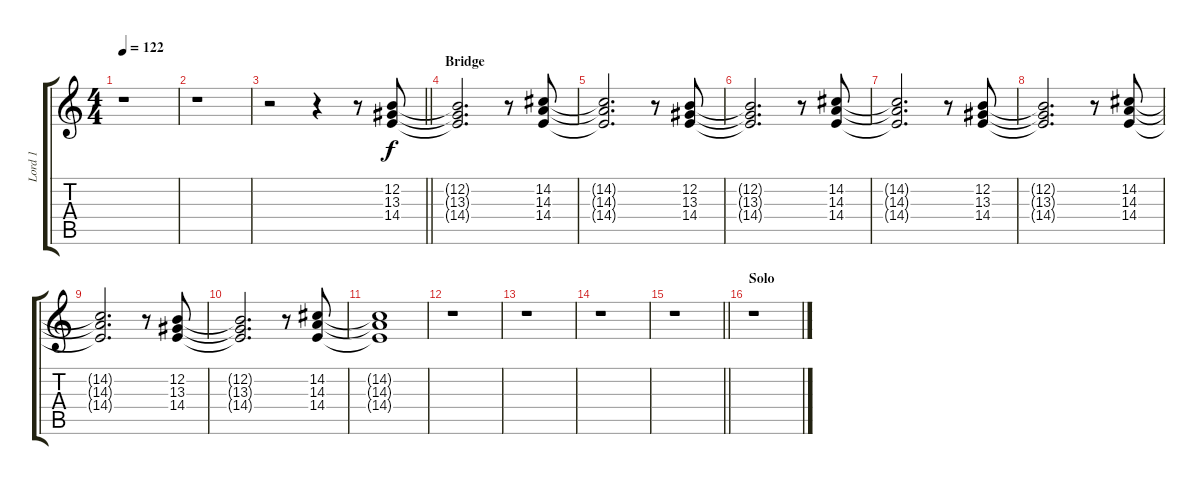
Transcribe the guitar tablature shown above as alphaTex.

\track ("Lord 1" "Lord 1") {instrument rockorgan}
\staff {score tabs}
\tuning (E4 B3 G3 D3 A2 E2) {hide}
\ts (4 4)
\tempo 122
\clef g2
\ks c
r.1{dy f} |
r.1 |
\barLineRight lightlight
r.2 r.4 r.8 (12.2 13.3 14.4).8{instrument synthstrings1} |
\section ("" "Bridge")
(12.2{t} 13.3{t} 14.4{t}).2{d} r.8 (14.2 14.3 14.4).8 |
(14.2{t} 14.3{t} 14.4{t}).2{d} r.8 (12.2 13.3 14.4).8 |
(12.2{t} 13.3{t} 14.4{t}).2{d} r.8 (14.2 14.3 14.4).8 |
(14.2{t} 14.3{t} 14.4{t}).2{d} r.8 (12.2 13.3 14.4).8 |
(12.2{t} 13.3{t} 14.4{t}).2{d} r.8 (14.2 14.3 14.4).8 |
(14.2{t} 14.3{t} 14.4{t}).2{d} r.8 (12.2 13.3 14.4).8 |
(12.2{t} 13.3{t} 14.4{t}).2{d} r.8 (14.2 14.3 14.4).8 |
(14.2{t} 14.3{t} 14.4{t}).1 |
r.1 |
r.1 |
r.1 |
\barLineRight lightlight
r.1 |
\section ("" "Solo")
r.1
